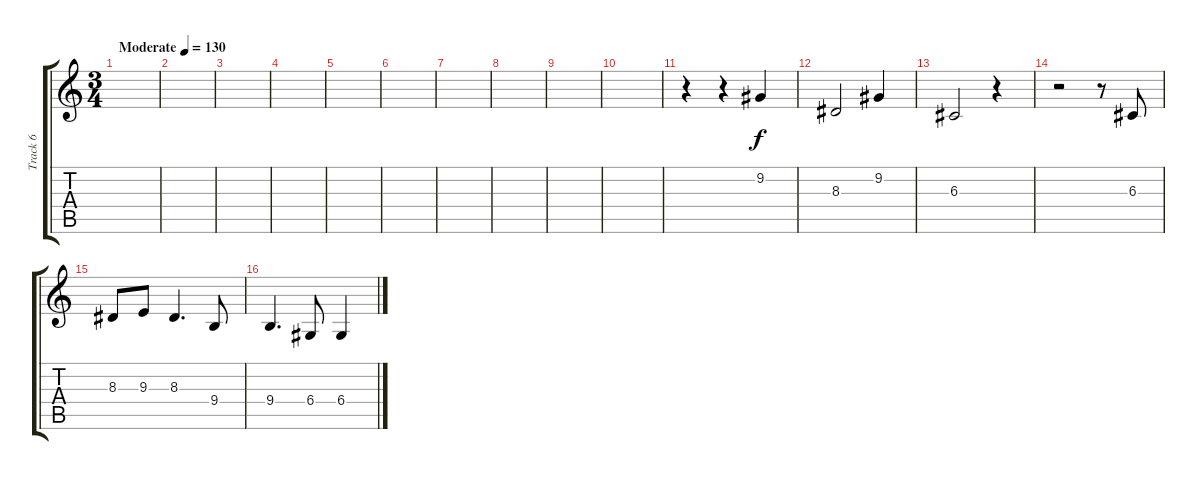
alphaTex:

\track ("Track 6" "Track 6") {instrument viola}
\staff {score tabs}
\tuning (E4 B3 G3 D3 A2 E2) {hide}
\ts (3 4)
\tempo (130 "Moderate")
\clef g2
\ks c
|
|
|
|
|
|
|
|
|
|
r.4 r.4 9.2.4 |
8.3.2 9.2.4 |
6.3.2 r.4 |
r.2 r.8 6.3.8 |
8.3.8 9.3.8 8.3.4{d} 9.4.8 |
9.4.4{d} 6.4.8 6.4.4
